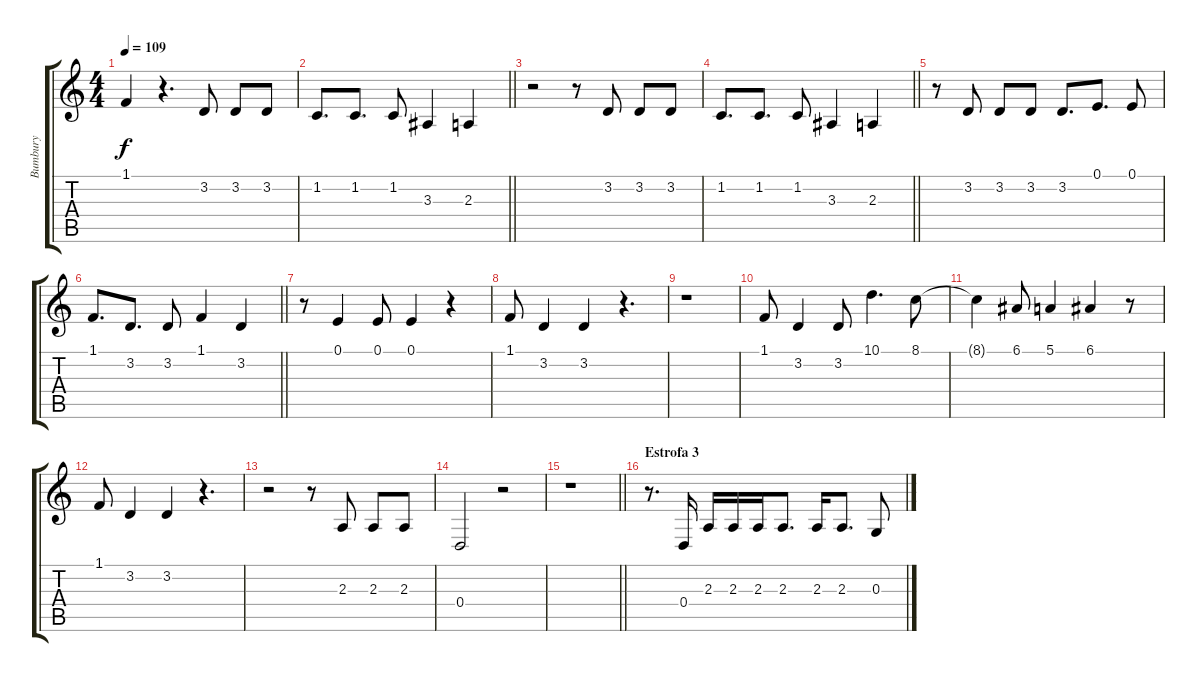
\track ("Bumbury" "Bumbury") {instrument harmonica}
\staff {score tabs}
\tuning (E4 B3 G3 D3 A2 E2) {hide}
\ts (4 4)
\tempo 109
\clef g2
\ks c
1.1.4{dy f} r.4{d} 3.2.8 3.2.8 3.2.8 |
\barLineRight lightlight
1.2.8{d} 1.2.8{d} 1.2.8 3.3.4 2.3.4 |
r.2 r.8 3.2.8 3.2.8 3.2.8 |
\barLineRight lightlight
1.2.8{d} 1.2.8{d} 1.2.8 3.3.4 2.3.4 |
r.8 3.2.8 3.2.8 3.2.8 3.2.8{d} 0.1.8{d} 0.1.8 |
\barLineRight lightlight
1.1.8{d} 3.2.8{d} 3.2.8 1.1.4 3.2.4 |
r.8 0.1.4 0.1.8 0.1.4 r.4 |
1.1.8 3.2.4 3.2.4 r.4{d} |
r.1 |
1.1.8 3.2.4 3.2.8 10.1.4{d} 8.1.8 |
8.1{t}.4 6.1.8 5.1.4 6.1.4 r.8 |
1.1.8 3.2.4 3.2.4 r.4{d} |
r.2 r.8 2.3.8 2.3.8 2.3.8 |
0.4.2 r.2 |
\barLineRight lightlight
r.1 |
\section ("" "Estrofa 3")
r.8{d} 0.4.16 2.3.16 2.3.16 2.3.16 2.3.8{d} 2.3.16 2.3.8{d} 0.3.8
